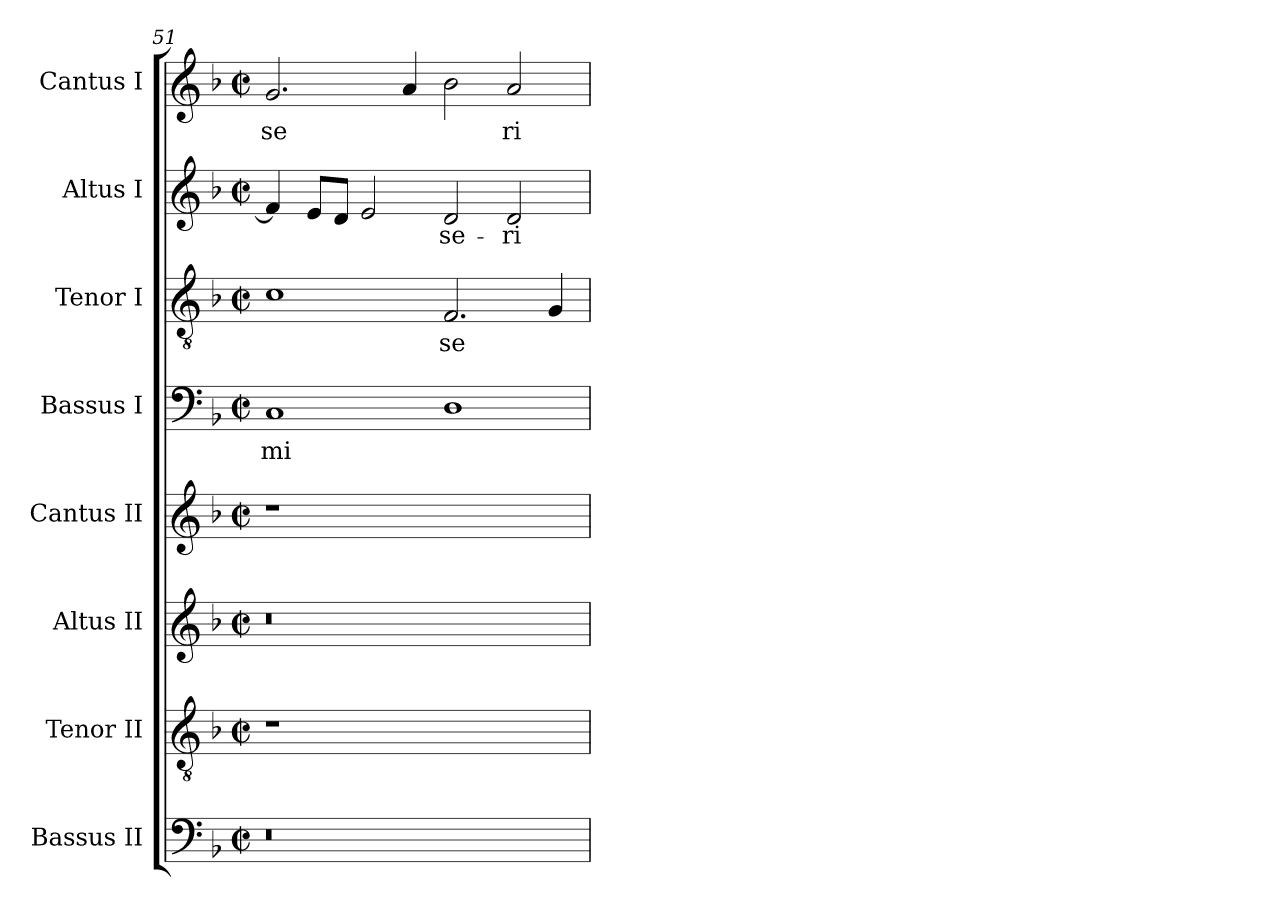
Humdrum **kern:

**kern	**kern	**kern	**kern	**kern	**text	**kern	**text	**kern	**text	**kern	**text
*part8	*part7	*part6	*part5	*part4	*part4	*part3	*part3	*part2	*part2	*part1	*part1
*staff8	*staff7	*staff6	*staff5	*staff4	*staff4	*staff3	*staff3	*staff2	*staff2	*staff1	*staff1
*I"Bassus II	*I"Tenor II	*I"Altus II	*I"Cantus II	*I"Bassus I	*	*I"Tenor I	*	*I"Altus I	*	*I"Cantus I	*
!!LO:PB:g=z
*clefF4	*clefGv2	*clefG2	*clefG2	*clefF4	*	*clefGv2	*	*clefG2	*	*clefG2	*
*k[b-]	*k[b-]	*k[b-]	*k[b-]	*k[b-]	*	*k[b-]	*	*k[b-]	*	*k[b-]	*
*F:	*F:	*F:	*F:	*F:	*	*F:	*	*F:	*	*F:	*
*M2/2	*M2/2	*M2/2	*M2/2	*M2/2	*	*M2/2	*	*M2/2	*	*M2/2	*
*met(c|)	*met(c|)	*met(c|)	*met(c|)	*met(c|)	*	*met(c|)	*	*met(c|)	*	*met(c|)	*
=51	=51	=51	=51	=51	=51	=51	=51	=51	=51	=51	=51
!	!	!	!	!	!LO:LY:b:cj	!	!LO:LY:b:cj	!	!LO:LY:b:cj	!	!LO:LY:b:cj
0r	1r	0r	1r	1C	mi-	1c	--	4f/]	.	2.g/	se-
!	!	!	!	!	!	!	!	!	!LO:LY:b:cj	!	!
.	.	.	.	.	.	.	.	8e/L	.	.	.
!	!	!	!	!	!	!	!	!	!LO:LY:b:cj	!	!
.	.	.	.	.	.	.	.	8d/J	.	.	.
!	!	!	!	!	!	!	!	!	!LO:LY:b:cj	!	!
.	.	.	.	.	.	.	.	2e/	.	.	.
!	!	!	!	!	!	!	!	!	!	!	!LO:LY:b:cj
.	.	.	.	.	.	.	.	.	.	4a/	--
!	!	!	!	!	!LO:LY:b:cj	!	!LO:LY:b:cj	!	!LO:LY:b:cj	!	!LO:LY:b:cj
.	1ryy	.	1ryy	1D	--	2.F/	-se	2d/	se-	2b-\	--
!	!	!	!	!	!	!	!	!	!LO:LY:b:cj	!	!LO:LY:b:cj
.	.	.	.	.	.	.	.	2d/	-ri-	2a/	-ri-
!	!	!	!	!	!	!	!LO:LY:b:cj	!	!	!	!
.	.	.	.	.	.	4G/	.	.	.	.	.
=	=	=	=	=	=	=	=	=	=	=	=
*-	*-	*-	*-	*-	*-	*-	*-	*-	*-	*-	*-
